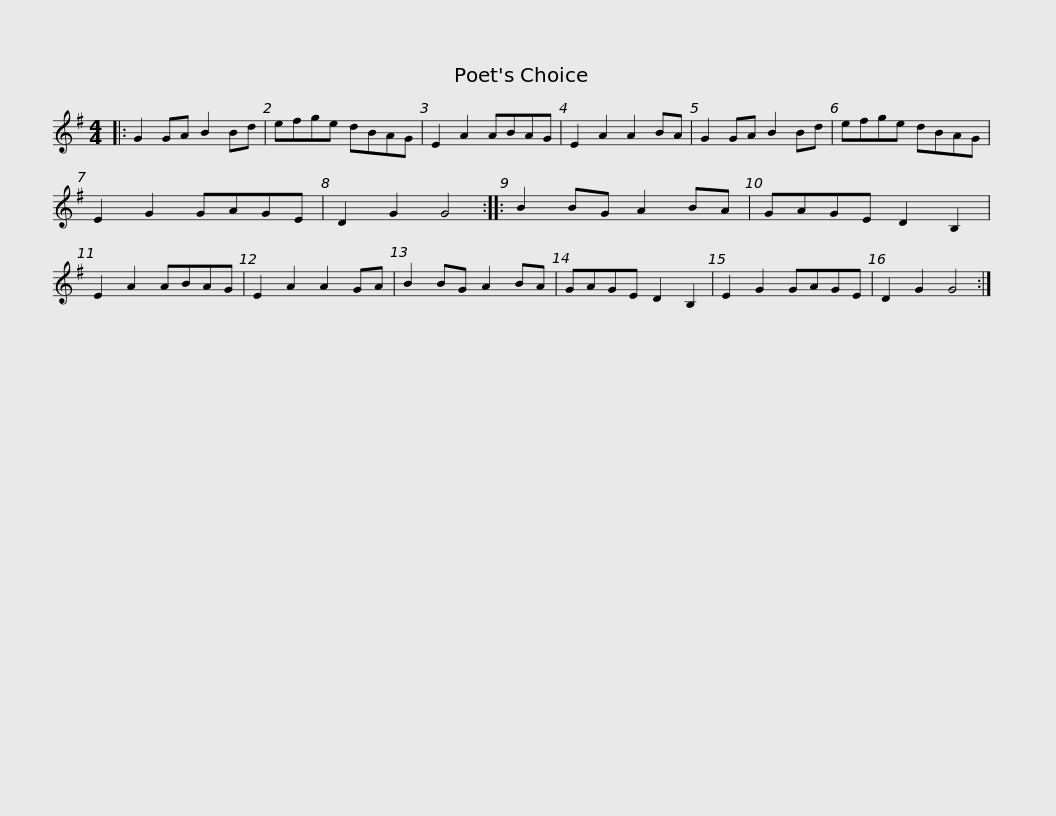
X:1
L:1/8
M:4/4
I:linebreak $
K:G
V:1 treble
V:1
|: G2 GA B2 Bd | efge dBAG | E2 A2 ABAG | E2 A2 A2 BA | G2 GA B2 Bd | %5
 efge dBAG |$ E2 G2 GAGE | D2 G2 G4 :: B2 BG A2 BA | GAGE D2 B,2 | %10
 E2 A2 ABAG | E2 A2 A2 GA | B2 BG A2 BA |$ GAGE D2 B,2 | E2 G2 GAGE | %15
 D2 G2 G4 :| %16
